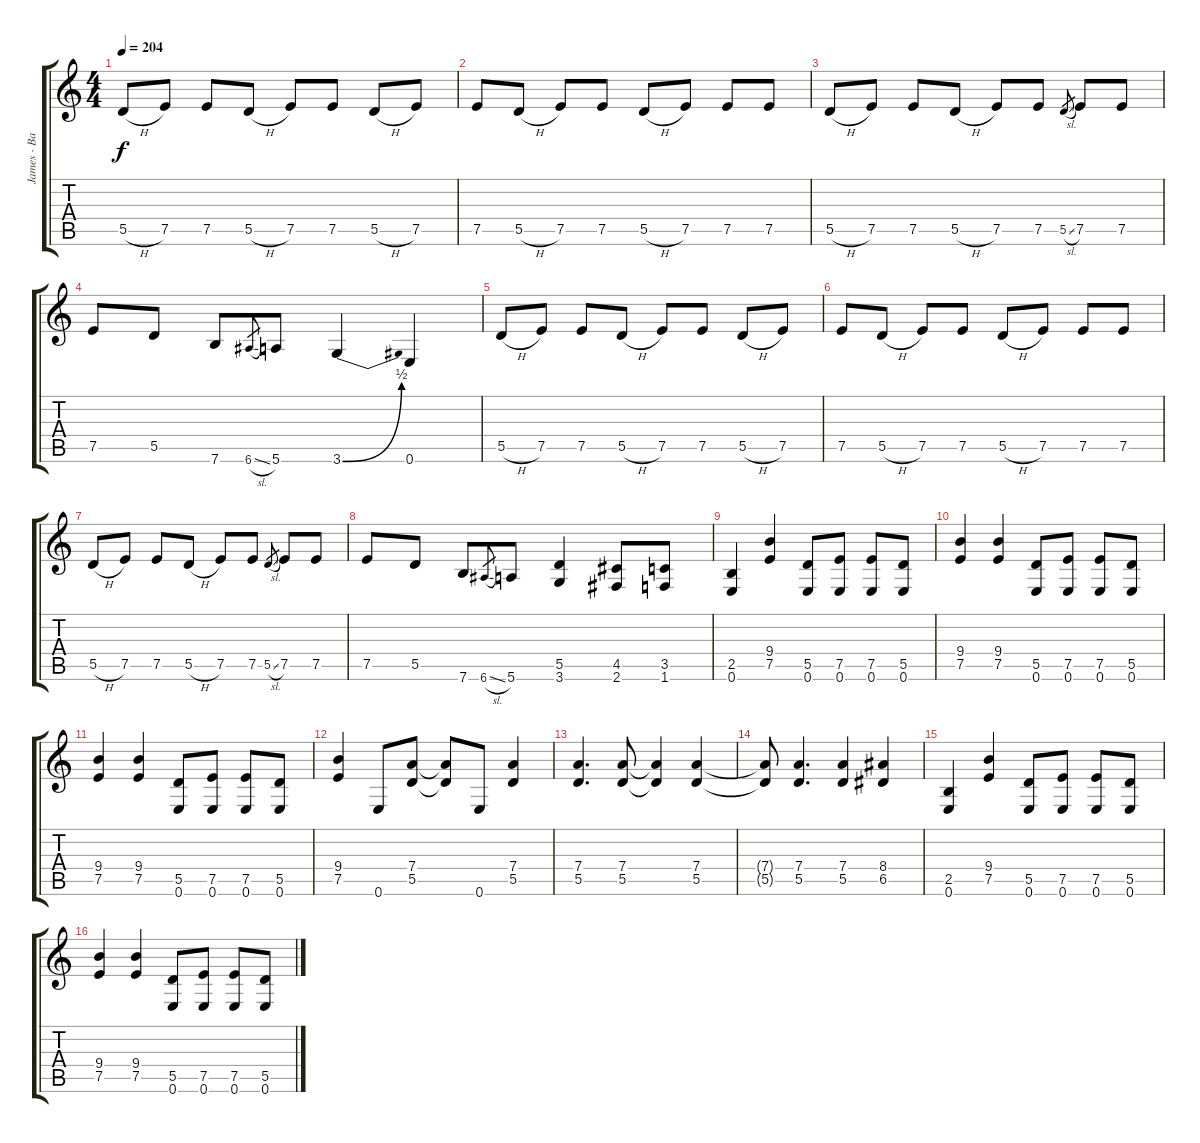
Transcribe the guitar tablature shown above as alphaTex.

\track ("James - Back Guitar" "James - Ba") {instrument distortionguitar}
\staff {score tabs}
\tuning (E4 B3 G3 D3 A2 E2) {hide}
\ts (4 4)
\tempo 204
\clef g2
\ks c
5.5{h}.8{dy f} 7.5.8 7.5.8 5.5{h}.8 7.5.8 7.5.8 5.5{h}.8 7.5.8 |
7.5.8 5.5{h}.8 7.5.8 7.5.8 5.5{h}.8 7.5.8 7.5.8 7.5.8 |
5.5{h}.8 7.5.8 7.5.8 5.5{h}.8 7.5.8 7.5.8 5.5{sl}.8{gr} 7.5.8 7.5.8 |
7.5.8 5.5.8 7.6.8 6.6{sl}.8{gr} 5.6.8 3.6{be (bend 0 0 60 2)}.4 0.6.4 |
5.5{h}.8 7.5.8 7.5.8 5.5{h}.8 7.5.8 7.5.8 5.5{h}.8 7.5.8 |
7.5.8 5.5{h}.8 7.5.8 7.5.8 5.5{h}.8 7.5.8 7.5.8 7.5.8 |
5.5{h}.8 7.5.8 7.5.8 5.5{h}.8 7.5.8 7.5.8 5.5{sl}.8{gr} 7.5.8 7.5.8 |
7.5.8 5.5.8 7.6.8 6.6{sl}.8{gr} 5.6.8 (5.5 3.6).4 (4.5 2.6).8 (3.5 1.6).8 |
(2.5 0.6).4 (9.4 7.5).4 (5.5 0.6).8 (7.5 0.6).8 (7.5 0.6).8 (5.5 0.6).8 |
(9.4 7.5).4 (9.4 7.5).4 (5.5 0.6).8 (7.5 0.6).8 (7.5 0.6).8 (5.5 0.6).8 |
(9.4 7.5).4 (9.4 7.5).4 (5.5 0.6).8 (7.5 0.6).8 (7.5 0.6).8 (5.5 0.6).8 |
(9.4 7.5).4 0.6.8 (7.4 5.5).8 (7.4{t} 5.5{t}).8 0.6.8 (7.4 5.5).4 |
(7.4 5.5).4{d} (7.4 5.5).8 (7.4{t} 5.5{t}).4 (7.4 5.5).4 |
(7.4{t} 5.5{t}).8 (7.4 5.5).4{d} (7.4 5.5).4 (8.4 6.5).4 |
(2.5 0.6).4 (9.4 7.5).4 (5.5 0.6).8 (7.5 0.6).8 (7.5 0.6).8 (5.5 0.6).8 |
(9.4 7.5).4 (9.4 7.5).4 (5.5 0.6).8 (7.5 0.6).8 (7.5 0.6).8 (5.5 0.6).8
